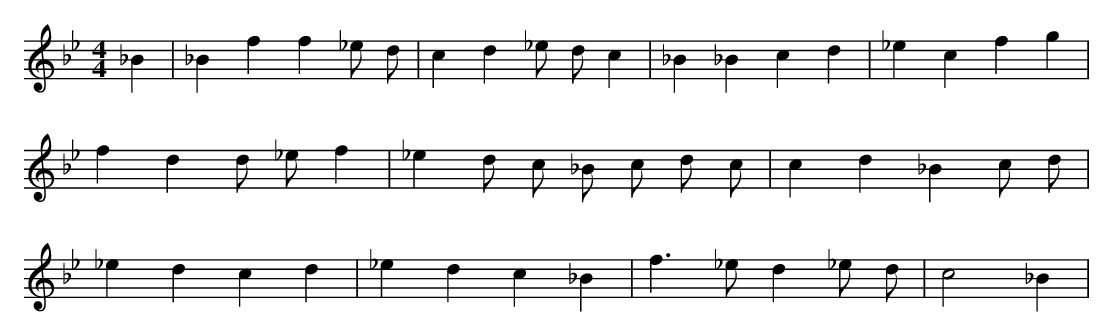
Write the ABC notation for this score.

X:1
M:4/4
L:1/8
K:Bb
_B2 | _B2 f2 f2 _e d | c2 d2 _e d c2 | _B2 _B2 c2 d2 | _e2 c2 f2 g2 | f2 d2 d _e f2 | _e2 d c _B c d c | c2 d2 _B2 c d | _e2 d2 c2 d2 | _e2 d2 c2 _B2 | f3 _e d2 _e d | c4 _B2 |
